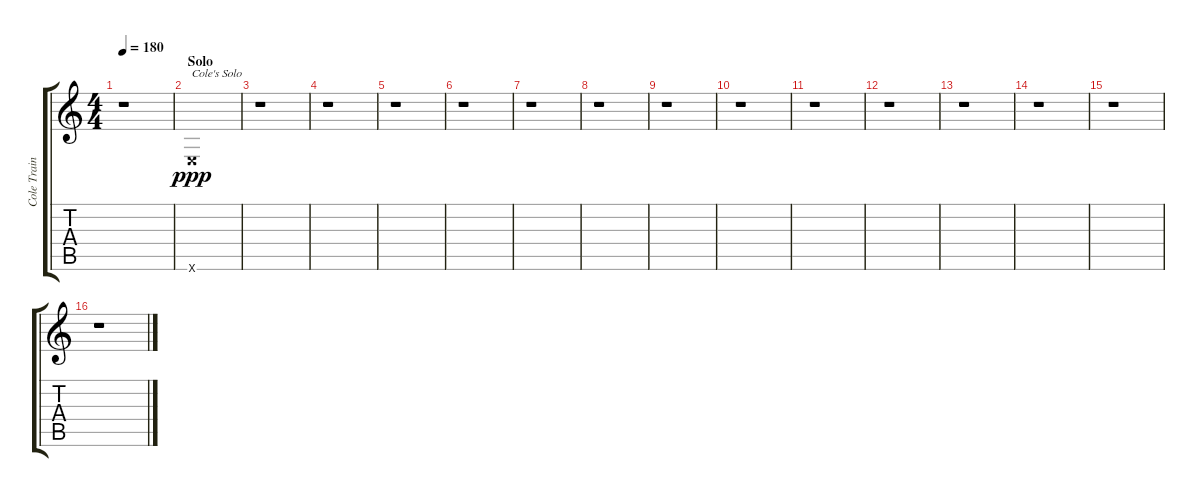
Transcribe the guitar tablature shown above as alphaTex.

\track ("Cole Train" "Cole Train") {instrument distortionguitar}
\staff {score tabs}
\tuning (E4 B3 G3 D3 A2 E2) {hide}
\ts (4 4)
\tempo 180
\clef g2
\ks c
r.1{dy mf} |
\section ("" "Solo")
0.6{x}.1{txt "Cole's Solo" dy ppp} |
r.1 |
r.1 |
r.1 |
r.1 |
r.1 |
r.1 |
r.1 |
r.1 |
r.1 |
r.1 |
r.1 |
r.1 |
r.1 |
r.1
